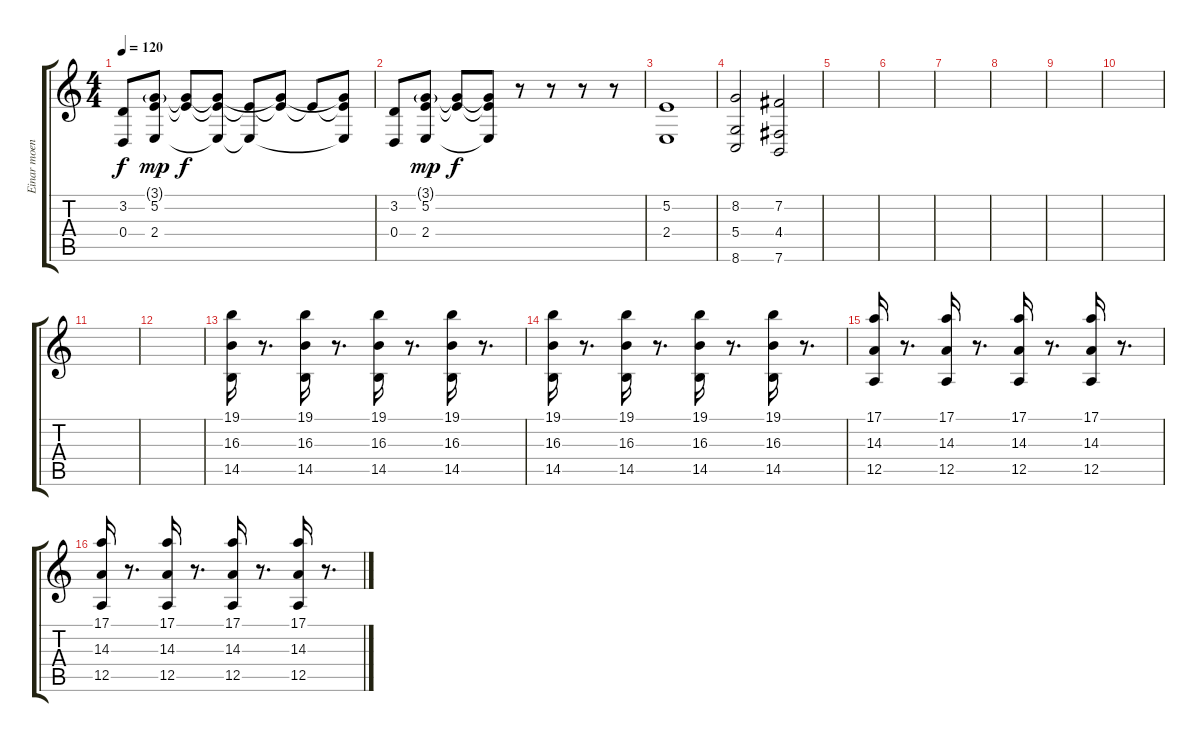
\track ("Einar moen" "Einar moen") {instrument acousticgrandpiano}
\staff {score tabs}
\tuning (E4 B3 G3 D3 A2 E2) {hide}
\ts (4 4)
\tempo 120
\clef g2
\ks c
(3.2 0.4).8{dy f instrument choiraahs} (3.1{g} 5.2 2.4).8{dy mp} (3.1{t} 5.2{t}).8{dy f} (3.1{t} 5.2{t} 2.4{t}).8 (5.2{t} 2.4{t}).8 (3.1{t} 5.2{t}).8 5.2{t}.8 (3.1{t} 5.2{t} 2.4{t}).8 |
(3.2 0.4).8{instrument choiraahs} (3.1{g} 5.2 2.4).8{dy mp} (3.1{t} 5.2{t}).8{dy f} (3.1{t} 5.2{t} 2.4{t}).8 r.8 r.8 r.8 r.8 |
(5.2 2.4).1 |
(8.2 5.4 8.6).2 (7.2 4.4 7.6).2 |
|
|
|
|
|
|
|
|
(19.1 16.3 14.5).16{volume 16 instrument stringensemble1} r.8{d} (19.1 16.3 14.5).16{instrument stringensemble1} r.8{d} (19.1 16.3 14.5).16{instrument stringensemble1} r.8{d} (19.1 16.3 14.5).16{instrument stringensemble1} r.8{d} |
(19.1 16.3 14.5).16{instrument stringensemble1} r.8{d} (19.1 16.3 14.5).16{instrument stringensemble1} r.8{d} (19.1 16.3 14.5).16{instrument stringensemble1} r.8{d} (19.1 16.3 14.5).16{instrument stringensemble1} r.8{d} |
(17.1 14.3 12.5).16 r.8{d} (17.1 14.3 12.5).16 r.8{d} (17.1 14.3 12.5).16 r.8{d} (17.1 14.3 12.5).16 r.8{d} |
(17.1 14.3 12.5).16 r.8{d} (17.1 14.3 12.5).16 r.8{d} (17.1 14.3 12.5).16 r.8{d} (17.1 14.3 12.5).16 r.8{d}
